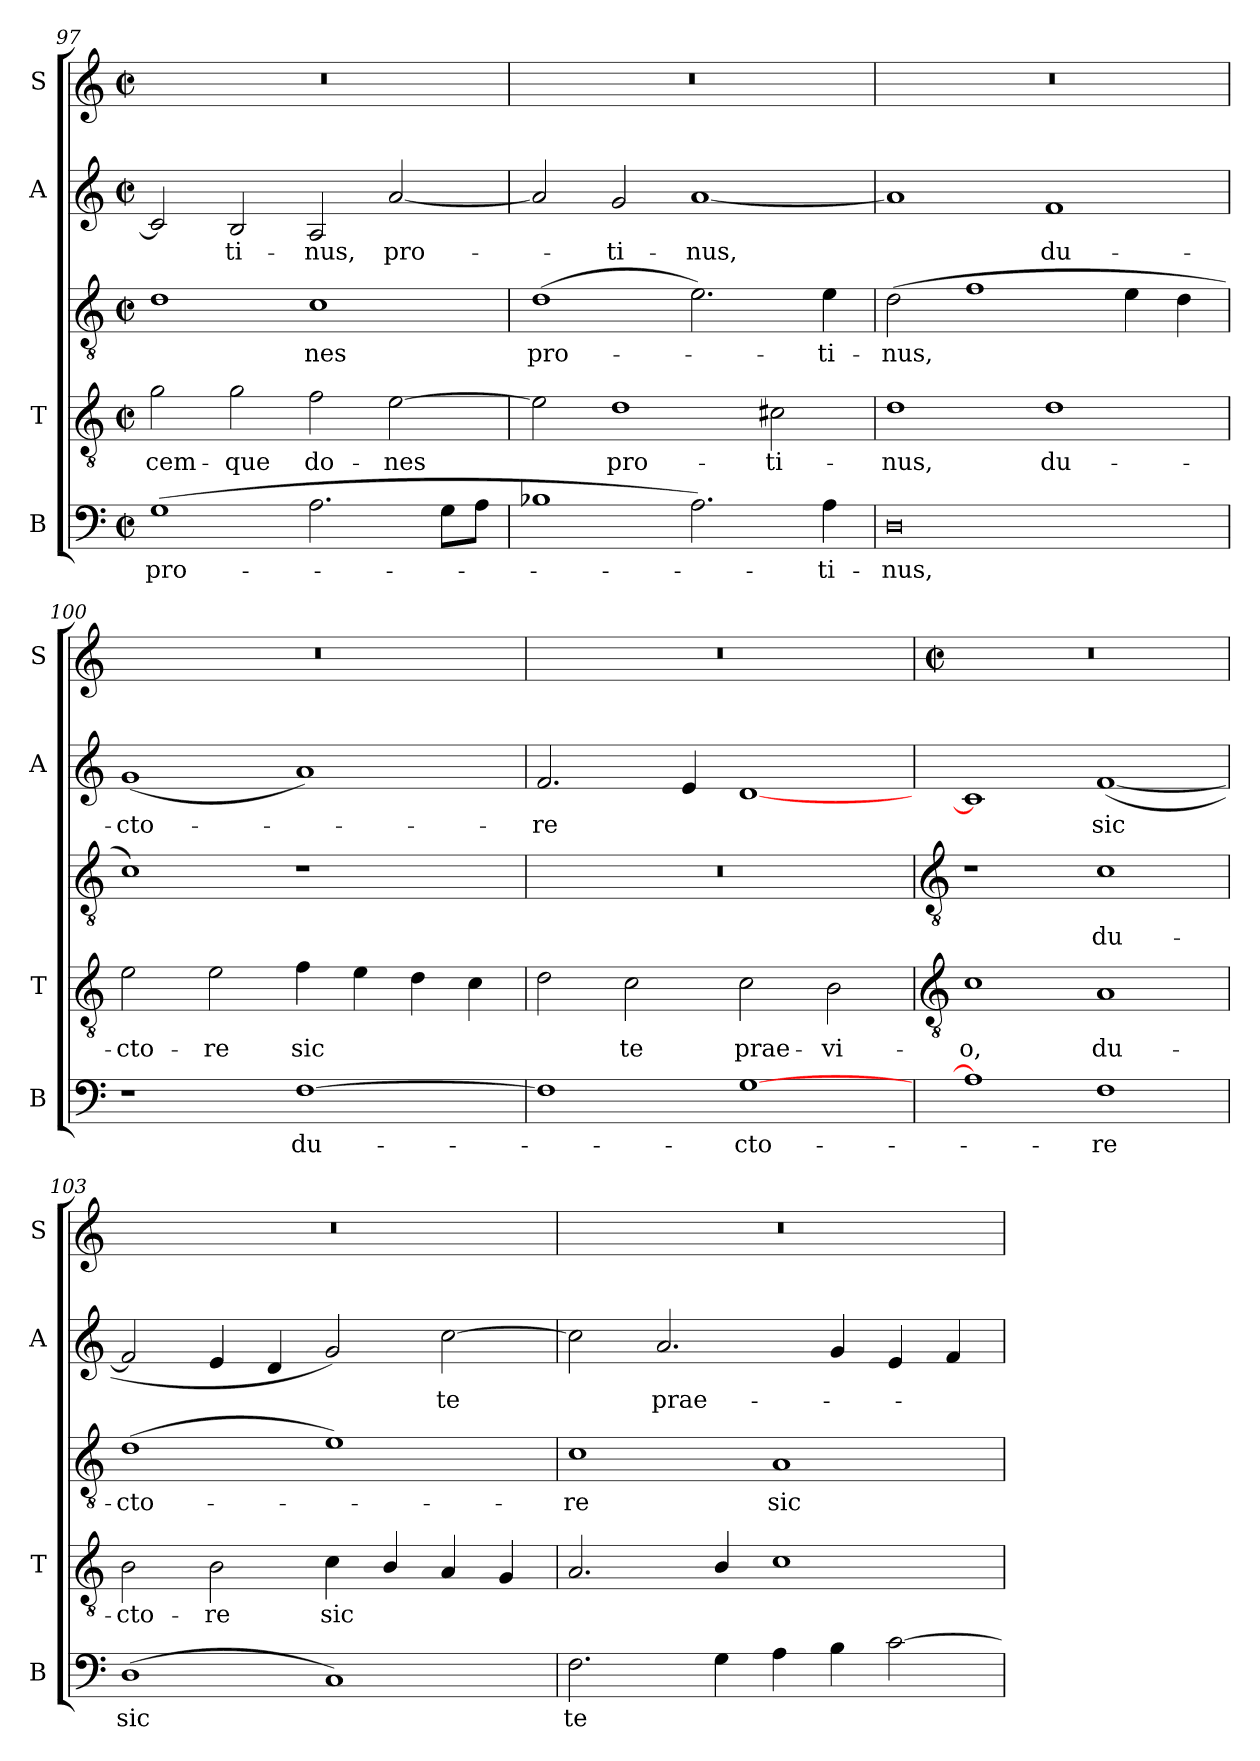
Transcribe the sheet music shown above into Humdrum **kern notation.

**kern	**text	**kern	**text	**kern	**text	**kern	**text	**kern
*part4	*part4	*part3	*part3	*part3	*part3	*part2	*part2	*part1
*staff5	*staff5	*staff4	*staff4	*staff3	*staff3	*staff2	*staff2	*staff1
*I"B	*	*I"T	*	*	*	*I"A	*	*I"S
*I'B	*	*I'T	*	*	*	*I'A	*	*I'S
*clefF4	*	*clefGv2	*	*clefGv2	*	*clefG2	*	*clefG2
*k[]	*	*k[]	*	*k[]	*	*k[]	*	*k[]
*C:	*	*C:	*	*C:	*	*C:	*	*C:
*M4/2	*	*M4/2	*	*M4/2	*	*M4/2	*	*M4/2
*met(c|)	*	*met(c|)	*	*met(c|)	*	*met(c|)	*	*met(c|)
=97	=97	=97	=97	=97	=97	=97	=97	=97
!	!LO:LY:b	!	!LO:LY:b	!	!	!	!	!
(>1G	pro-	2g	cem-	1d	.	2c]	.	0r
!	!	!	!LO:LY:b	!	!	!	!LO:LY:b	!
.	.	2g	-que	.	.	2B	ti-	.
!	!	!	!LO:LY:b	!	!LO:LY:b	!	!LO:LY:b	!
2.A	.	2f	do-	1c	-nes	2A	-nus,	.
!	!	!	!LO:LY:b	!	!	!	!LO:LY:b	!
.	.	[2e	-nes	.	.	[2a	pro-	.
8GL	.	.	.	.	.	.	.	.
8AJ	.	.	.	.	.	.	.	.
=98	=98	=98	=98	=98	=98	=98	=98	=98
!	!	!	!	!	!LO:LY:b	!	!	!
1B-	.	2e]	.	(>1d	pro-	2a]	.	0r
!	!	!	!LO:LY:b	!	!	!	!LO:LY:b	!
.	.	1d	-pro-	.	.	2g	ti-	.
!	!	!	!	!	!	!	!LO:LY:b	!
2.A)	.	.	.	2.e)	.	[1a	-nus,	.
!	!	!	!LO:LY:b	!	!	!	!	!
.	.	2c#	-ti-	.	.	.	.	.
!	!LO:LY:b	!	!	!	!LO:LY:b	!	!	!
4A	ti-	.	.	4e	ti-	.	.	.
=99	=99	=99	=99	=99	=99	=99	=99	=99
!	!LO:LY:b	!	!LO:LY:b	!	!LO:LY:b	!	!	!
0D	-nus,	1d	nus,	(>2d	-nus,	1a]	.	0r
.	.	.	.	1f	.	.	.	.
!	!	!	!LO:LY:b	!	!	!	!LO:LY:b	!
.	.	1d	du-	.	.	1f	du-	.
.	.	.	.	4e	.	.	.	.
.	.	.	.	4d	.	.	.	.
=100	=100	=100	=100	=100	=100	=100	=100	=100
!	!	!	!LO:LY:b	!	!	!	!LO:LY:b	!
1r	.	2e	-cto-	1c)	.	(<1g	-cto-	0r
!	!	!	!LO:LY:b	!	!	!	!	!
.	.	2e	-re	.	.	.	.	.
!	!LO:LY:b	!	!LO:LY:b	!	!	!	!	!
[1F	du-	4f	sic	1r	.	1a)	.	.
.	.	4e	.	.	.	.	.	.
.	.	4d	.	.	.	.	.	.
.	.	4c	.	.	.	.	.	.
=101	=101	=101	=101	=101	=101	=101	=101	=101
!	!	!	!	!	!	!	!LO:LY:b	!
1F]	.	2d	.	0r	.	2.f	re	0r
!	!	!	!LO:LY:b	!	!	!	!	!
.	.	2c	te	.	.	.	.	.
.	.	.	.	.	.	4e	.	.
!	!LO:LY:b	!	!LO:LY:b	!	!	!	!	!
[1G	cto-	2c	prae-	.	.	[1d	.	.
!	!	!	!LO:LY:b	!	!	!	!	!
.	.	2B	-vi-	.	.	.	.	.
!!LO:LB:g=z
=102	=102	=102	=102	=102	=102	=102	=102	=102
*	*	*clefGv2	*	*clefGv2	*	*	*	*
*	*	*	*	*	*	*	*	*M4/2
*	*	*	*	*	*	*	*	*met(c|)
!	!	!	!LO:LY:b	!	!	!	!	!
1A]	.	1c	-o,	1r	.	1c]	.	0r
!	!LO:LY:b	!	!LO:LY:b	!	!LO:LY:b	!	!LO:LY:b	!
1F	re	1A	du-	1c	-du-	(<[1f	sic	.
=103	=103	=103	=103	=103	=103	=103	=103	=103
!	!LO:LY:b	!	!LO:LY:b	!	!LO:LY:b	!	!	!
(<1D	sic	2B	cto-	(>1d	-cto-	2f]	.	0r
!	!	!	!LO:LY:b	!	!	!	!	!
.	.	2B	-re	.	.	4e	.	.
.	.	.	.	.	.	4d	.	.
!	!	!	!LO:LY:b	!	!	!	!	!
1C)	.	4c	sic	1e)	.	2g)	.	.
.	.	4B/	.	.	.	.	.	.
!	!	!	!	!	!	!	!LO:LY:b	!
.	.	4A	.	.	.	[2cc	te	.
.	.	4G	.	.	.	.	.	.
=104	=104	=104	=104	=104	=104	=104	=104	=104
!	!LO:LY:b	!	!	!	!LO:LY:b	!	!	!
2.F	te	2.A	.	1c	re	2cc]	.	0r
!	!	!	!	!	!	!	!LO:LY:b	!
.	.	.	.	.	.	2.a	prae-	.
4G	.	4B/	.	.	.	.	.	.
!	!	!	!	!	!LO:LY:b	!	!	!
4A	.	1c/	.	1A	sic	.	.	.
4B	.	.	.	.	.	4g	.	.
[2c	.	.	.	.	.	4e	.	.
.	.	.	.	.	.	4f	.	.
=	=	=	=	=	=	=	=	=
*-	*-	*-	*-	*-	*-	*-	*-	*-
